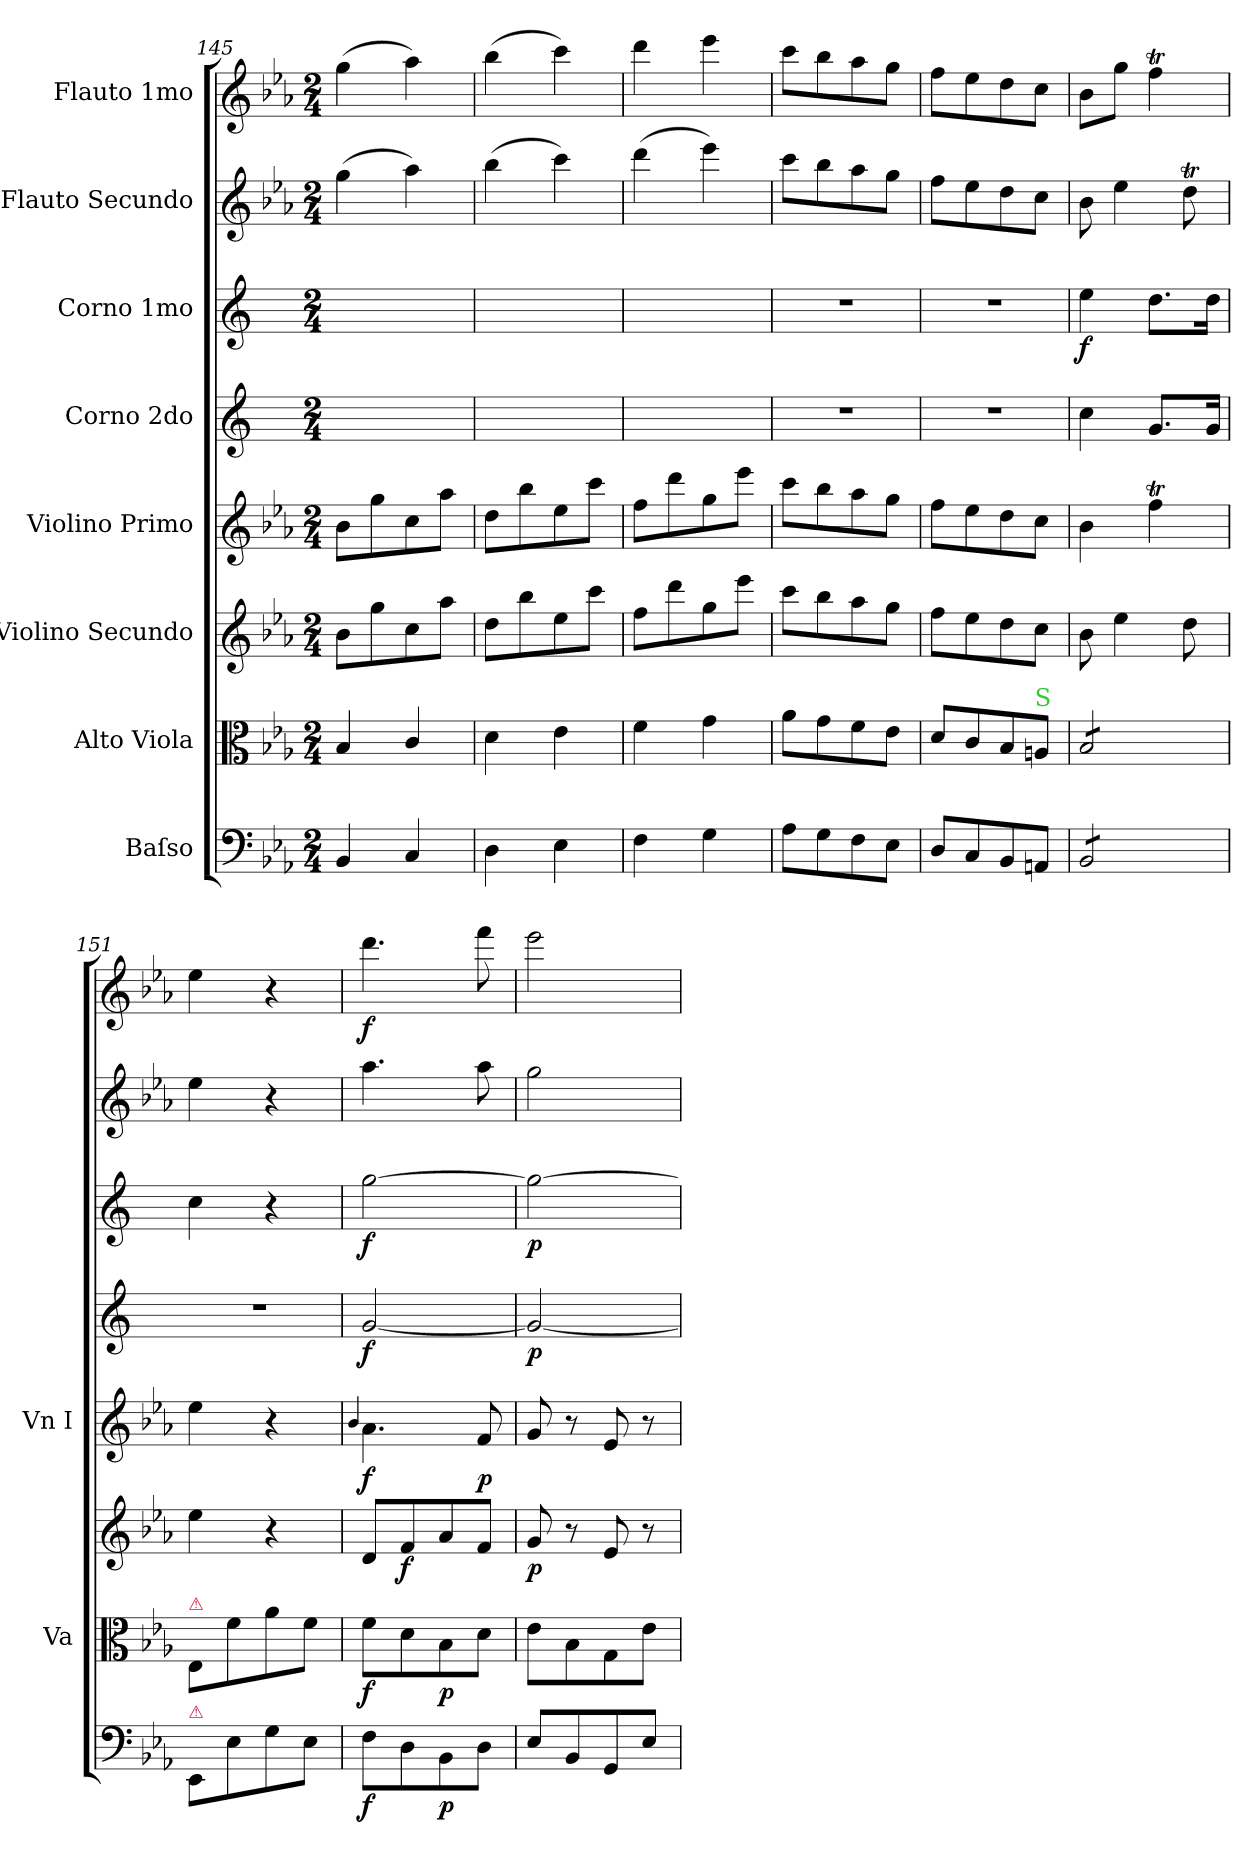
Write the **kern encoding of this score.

**kern	**dynam	**kern	**dynam	**kern	**dynam	**kern	**dynam	**kern	**dynam	**kern	**dynam	**kern	**kern	**dynam
*part8	*part8	*part7	*part7	*part6	*part6	*part5	*part5	*part4	*part4	*part3	*part3	*part2	*part1	*part1
*staff8	*staff8	*staff7	*staff7	*staff6	*staff6	*staff5	*staff5	*staff4	*staff4	*staff3	*staff3	*staff2	*staff1	*staff1
*I"Baſso	*	*I"Alto Viola	*	*I"Violino Secundo	*	*I"Violino Primo	*	*I"Corno 2do	*	*I"Corno 1mo	*	*I"Flauto Secundo	*I"Flauto 1mo	*
*	*	*I'Va	*	*	*	*I'Vn I	*	*	*	*	*	*	*	*
*clefF4	*	*clefC3	*	*clefG2	*	*clefG2	*	*clefG2	*	*clefG2	*	*clefG2	*clefG2	*
*	*	*	*	*	*	*	*	*ITrd5c9	*	*ITrd5c9	*	*	*	*
*k[b-e-a-]	*	*k[b-e-a-]	*	*k[b-e-a-]	*	*k[b-e-a-]	*	*k[b-e-a-]	*	*k[b-e-a-]	*	*k[b-e-a-]	*k[b-e-a-]	*
*M2/4	*	*M2/4	*	*M2/4	*	*M2/4	*	*M2/4	*	*M2/4	*	*M2/4	*M2/4	*
=145	=145	=145	=145	=145	=145	=145	=145	=145	=145	=145	=145	=145	=145	=145
4BB-/	.	4B-/	.	8b-\L	.	8b-\L	.	2ryy	.	2ryy	.	(4gg\	(4gg\	.
.	.	.	.	8gg\	.	8gg\	.	.	.	.	.	.	.	.
4C/	.	4c/	.	8cc\	.	8cc\	.	.	.	.	.	4aa-\)	4aa-\)	.
.	.	.	.	8aa-\J	.	8aa-\J	.	.	.	.	.	.	.	.
=146	=146	=146	=146	=146	=146	=146	=146	=146	=146	=146	=146	=146	=146	=146
4D\	.	4d\	.	8dd\L	.	8dd\L	.	2ryy	.	2ryy	.	(4bb-\	(4bb-\	.
.	.	.	.	8bb-\	.	8bb-\	.	.	.	.	.	.	.	.
4E-\	.	4e-\	.	8ee-\	.	8ee-\	.	.	.	.	.	4ccc\)	4ccc\)	.
.	.	.	.	8ccc\J	.	8ccc\J	.	.	.	.	.	.	.	.
=147	=147	=147	=147	=147	=147	=147	=147	=147	=147	=147	=147	=147	=147	=147
4F\	.	4f\	.	8ff\L	.	8ff\L	.	2ryy	.	2ryy	.	(4ddd\	4ddd\	.
.	.	.	.	8ddd\	.	8ddd\	.	.	.	.	.	.	.	.
4G\	.	4g\	.	8gg\	.	8gg\	.	.	.	.	.	4eee-\)	4eee-\	.
.	.	.	.	8eee-\J	.	8eee-\J	.	.	.	.	.	.	.	.
=148	=148	=148	=148	=148	=148	=148	=148	=148	=148	=148	=148	=148	=148	=148
8A-\L	.	8a-\L	.	8ccc\L	.	8ccc\L	.	2r	.	2r	.	8ccc\L	8ccc\L	.
8G\	.	8g\	.	8bb-\	.	8bb-\	.	.	.	.	.	8bb-\	8bb-\	.
8F\	.	8f\	.	8aa-\	.	8aa-\	.	.	.	.	.	8aa-\	8aa-\	.
8E-\J	.	8e-\J	.	8gg\J	.	8gg\J	.	.	.	.	.	8gg\J	8gg\J	.
=149	=149	=149	=149	=149	=149	=149	=149	=149	=149	=149	=149	=149	=149	=149
8D/L	.	8d/L	.	8ff\L	.	8ff\L	.	2r	.	2r	.	8ff\L	8ff\L	.
8C/	.	8c/	.	8ee-\	.	8ee-\	.	.	.	.	.	8ee-\	8ee-\	.
8BB-/	.	8B-/	.	8dd\	.	8dd\	.	.	.	.	.	8dd\	8dd\	.
!	!	!LO:TX:a:color=limegreen:t=S	!	!	!	!	!	!	!	!	!	!	!	!
8AAn/J	.	8An/J	.	8cc\J	.	8cc\J	.	.	.	.	.	8cc\J	8cc\J	.
=150	=150	=150	=150	=150	=150	=150	=150	=150	=150	=150	=150	=150	=150	=150
*tremolo	*	*	*	*	*	*	*	*	*	*	*	*	*	*
*	*	*tremolo	*	*	*	*	*	*	*	*	*	*	*	*
8BB-/L	.	8B-/L	.	8b-\	.	4b-\	.	4e-\	.	4g\	f	8b-\	8b-\L	.
8BB-/	.	8B-/	.	4ee-\	.	.	.	.	.	.	.	4ee-\	8gg\J	.
8BB-/	.	8B-/	.	.	.	4ffT\	.	8.B-/L	.	8.f\L	.	.	4ffT\	.
8BB-/J	.	8B-/J	.	8dd\	.	.	.	.	.	.	.	8ddt\	.	.
*	*	*Xtremolo	*	*	*	*	*	*	*	*	*	*	*	*
*Xtremolo	*	*	*	*	*	*	*	*	*	*	*	*	*	*
.	.	.	.	.	.	.	.	16B-/Jk	.	16f\Jk	.	.	.	.
=151	=151	=151	=151	=151	=151	=151	=151	=151	=151	=151	=151	=151	=151	=151
!	!	!LO:TX:a:color=crimson:t=⚠	!	!	!	!	!	!	!	!	!	!	!	!
!LO:TX:a:color=crimson:t=⚠	!	!	!	!	!	!	!	!	!	!	!	!	!	!
8EE-/L	.	8E-/L	.	4ee-\	.	4ee-\	.	2r	.	4e-\	.	4ee-\	4ee-\	.
8E-\	.	8f\	.	.	.	.	.	.	.	.	.	.	.	.
8G\	.	8a-\	.	4r	.	4r	.	.	.	4r	.	4r	4r	.
8E-\J	.	8f\J	.	.	.	.	.	.	.	.	.	.	.	.
=152	=152	=152	=152	=152	=152	=152	=152	=152	=152	=152	=152	=152	=152	=152
.	.	.	.	.	.	4qqb-/	.	.	.	.	.	.	.	.
8F\L	f	8f\L	f	8d/L	.	4.a-\	f	[2B-/	f	[2b-\	f	4.aa-\	4.ddd\	f
8D\	.	8d\	.	8f/	f	.	.	.	.	.	.	.	.	.
8BB-\	p	8B-\	p	8a-/	.	.	.	.	.	.	.	.	.	.
8D\J	.	8d\J	.	8f/J	.	8f/	p	.	.	.	.	8aa-\	8fff\	.
=153	=153	=153	=153	=153	=153	=153	=153	=153	=153	=153	=153	=153	=153	=153
8E-/L	.	8e-\L	.	8g/	p	8g/	.	2B-/_	p	2b-\_	p	2gg\	2eee-\	.
8BB-/	.	8B-\	.	8r	.	8r	.	.	.	.	.	.	.	.
8GG/	.	8G\	.	8e-/	.	8e-/	.	.	.	.	.	.	.	.
8E-/J	.	8e-\J	.	8r	.	8r	.	.	.	.	.	.	.	.
=	=	=	=	=	=	=	=	=	=	=	=	=	=	=
*-	*-	*-	*-	*-	*-	*-	*-	*-	*-	*-	*-	*-	*-	*-
